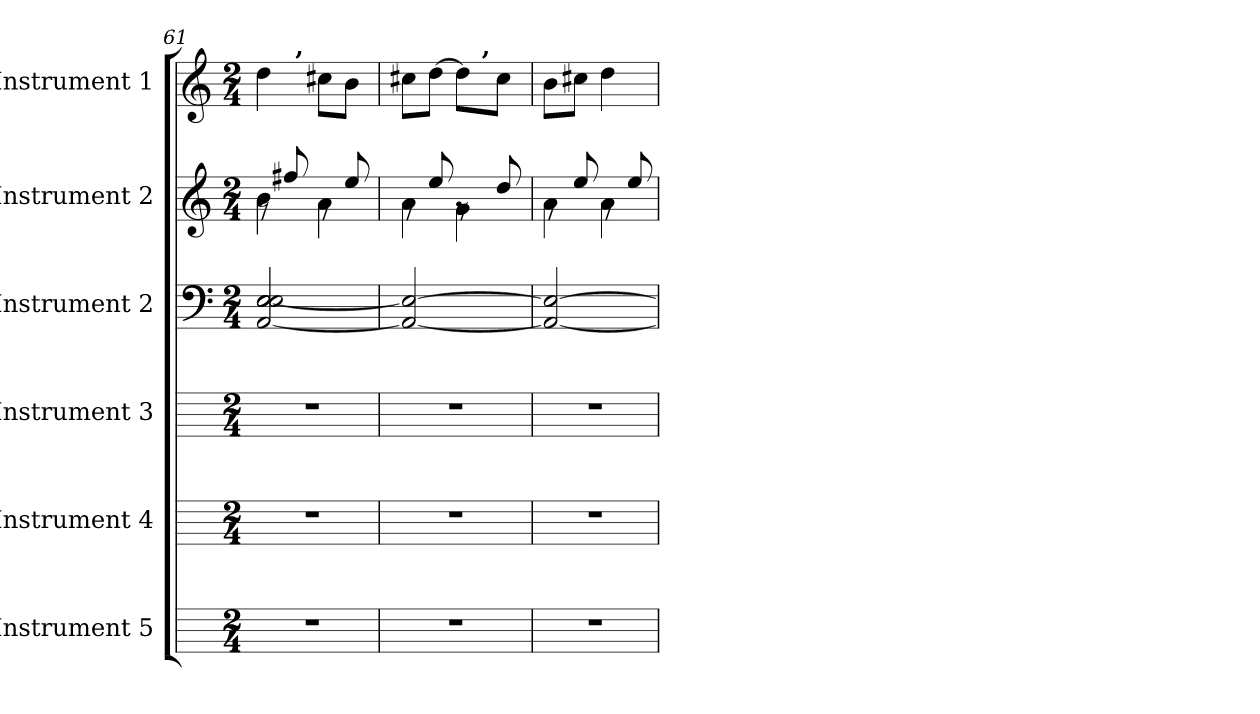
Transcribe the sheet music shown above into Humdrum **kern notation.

**kern	**kern	**kern	**kern	**kern	**kern	**text
*part6	*part5	*part4	*part3	*part2	*part1	*part1
*staff6	*staff5	*staff4	*staff3	*staff2	*staff1	*staff1
*I"Instrument 5	*I"Instrument 4	*I"Instrument 3	*I"Instrument 2	*I"Instrument 2	*I"Instrument 1	*
!!LO:LB:g=z
*	*	*	*clefF4	*clefG2	*clefG2	*
*k[]	*k[]	*k[]	*k[]	*k[]	*k[]	*
*C:	*C:	*C:	*C:	*C:	*C:	*
*M2/4	*M2/4	*M2/4	*M2/4	*M2/4	*M2/4	*
=61	=61	=61	=61	=61	=61	=61
*	*	*	*	*^	*	*
!	!	!	!	!	!	!	!LO:LY:b:cj
*	*	*	*	*	*	*^	*
2r	2r	2r	[>2E/ 2E/ [<2AA/ 2E/	8rg	4b\	4dd\	8ryy	--
.	.	.	.	8ff#X/	.	.	32ryy	.
!	!	!	!	!	!	!	!LO:TX:a:B:t=,	!
.	.	.	.	.	.	.	4ryy	.
!	!	!	!	!	!	!	!	!LO:LY:b:cj
.	.	.	.	8rg	4a\	8cc#X\L	.	--
!	!	!	!	!	!	!	!	!LO:LY:b:cj
.	.	.	.	8ee/	.	8b\J	.	--
.	.	.	.	.	.	.	16.ryy	.
=62	=62	=62	=62	=62	=62	=62	=62	=62
!	!	!	!	!	!	!	!	!LO:LY:b:cj
2r	2r	2r	2AA/_< 2E/_>	8rg	4a\	8cc#X\L	4ryy	--
!	!	!	!	!	!	!	!	!LO:LY:b:cj
.	.	.	.	8ee/	.	[>8dd\J	.	--
!	!	!	!	!	!	!	!	!LO:LY:b:cj
.	.	.	.	8rg	4g\	8dd\L]	16ryy	--
.	.	.	.	.	.	.	64ryy	.
!	!	!	!	!	!	!	!LO:TX:a:B:t=,	!
.	.	.	.	.	.	.	8ryy	.
!	!	!	!	!	!	!	!	!LO:LY:b:cj
.	.	.	.	8dd/	.	8cc#\J	.	--
.	.	.	.	.	.	.	32.ryy	.
=63	=63	=63	=63	=63	=63	=63	=63	=63
!	!	!	!	!	!	!	!	!LO:LY:b:cj
*	*	*	*	*	*	*v	*v	*
2r	2r	2r	2AA/_< 2E/_>	8rg	4a\	8b\L	--
!	!	!	!	!	!	!	!LO:LY:b:cj
.	.	.	.	8ee/	.	8cc#X\J	--
!	!	!	!	!	!	!	!LO:LY:b:cj
.	.	.	.	8rg	4a\	4dd\	--
.	.	.	.	8ee/	.	.	.
*	*	*	*	*v	*v	*	*
=	=	=	=	=	=	=
*-	*-	*-	*-	*-	*-	*-
